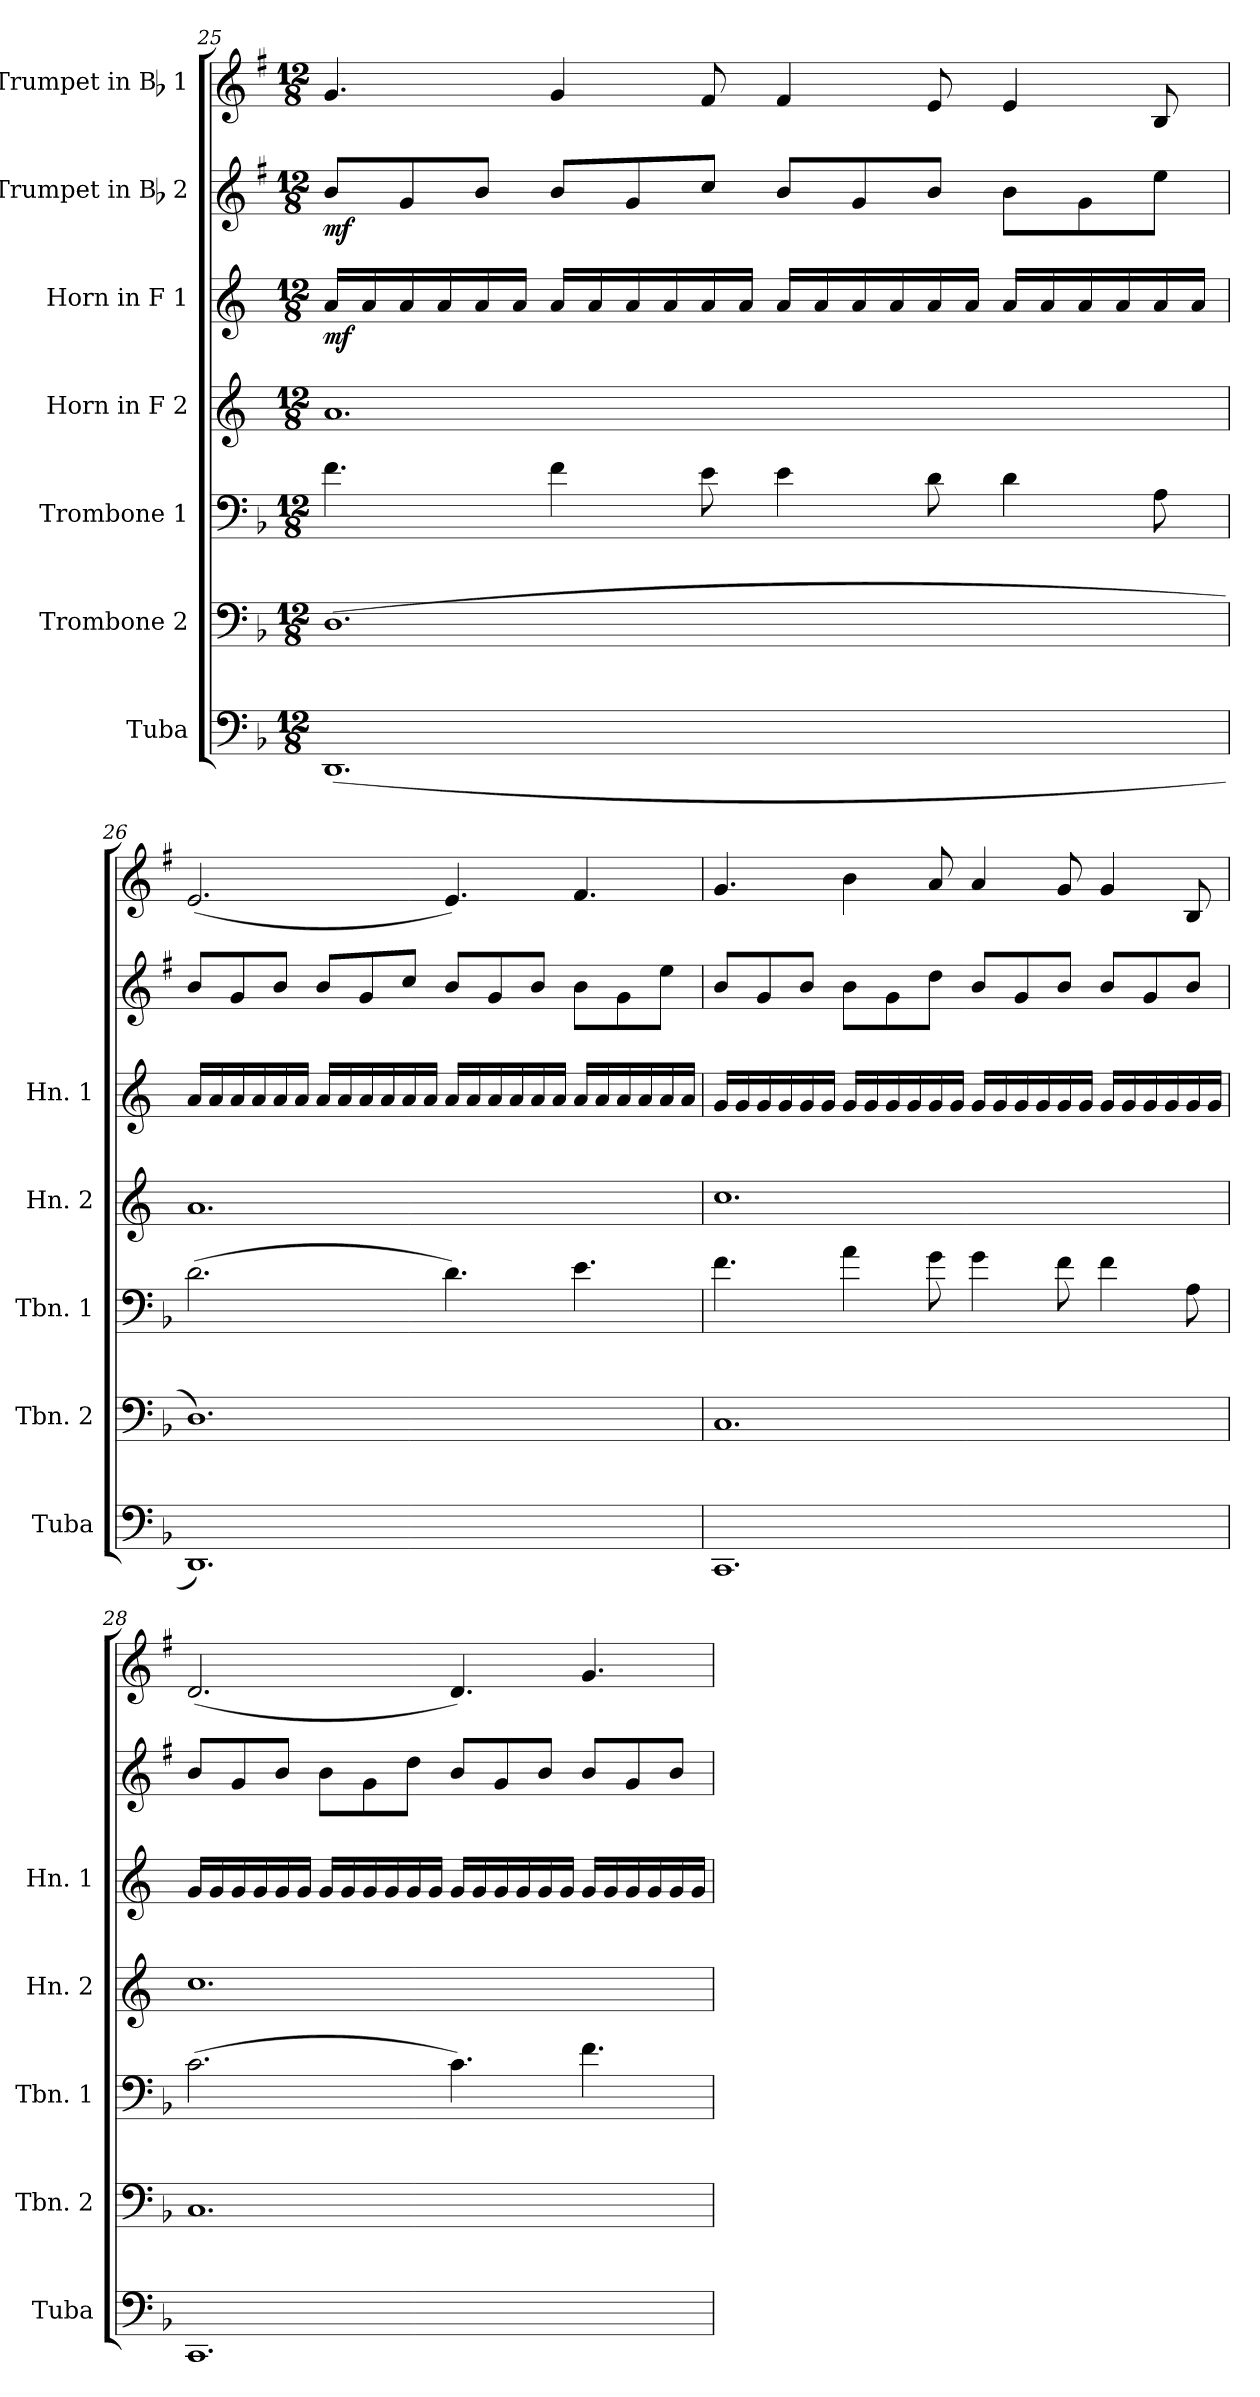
**kern	**kern	**kern	**kern	**kern	**dynam	**kern	**dynam	**kern
*part7	*part6	*part5	*part4	*part3	*part3	*part2	*part2	*part1
*staff7	*staff6	*staff5	*staff4	*staff3	*staff3	*staff2	*staff2	*staff1
*I"Tuba	*I"Trombone 2	*I"Trombone 1	*I"Horn in F 2	*I"Horn in F 1	*	*I"Trumpet in Bb 2	*	*I"Trumpet in Bb 1
*I'Tuba	*I'Tbn. 2	*I'Tbn. 1	*I'Hn. 2	*I'Hn. 1	*	*	*	*
!!LO:PB:g=z
*clefF4	*clefF4	*clefF4	*clefG2	*clefG2	*	*clefG2	*	*clefG2
*	*	*	*ITrd4c7	*ITrd4c7	*	*ITrd1c2	*	*ITrd1c2
*k[b-]	*k[b-]	*k[b-]	*k[b-]	*k[b-]	*	*k[b-]	*	*k[b-]
*F:	*F:	*F:	*	*	*	*F:	*	*F:
*M12/8	*M12/8	*M12/8	*M12/8	*M12/8	*	*M12/8	*	*M12/8
=25	=25	=25	=25	=25	=25	=25	=25	=25
!	!	!	!	!	!LO:DY:b	!	!LO:DY:b	!
(1.DD	(>1.D	4.f\	1.d	16d/LL	mf	8a/L	mf	4.f/
.	.	.	.	16d/	.	.	.	.
.	.	.	.	16d/	.	8f/	.	.
.	.	.	.	16d/	.	.	.	.
.	.	.	.	16d/	.	8a/J	.	.
.	.	.	.	16d/JJ	.	.	.	.
.	.	4f\	.	16d/LL	.	8a/L	.	4f/
.	.	.	.	16d/	.	.	.	.
.	.	.	.	16d/	.	8f/	.	.
.	.	.	.	16d/	.	.	.	.
.	.	8e\	.	16d/	.	8b-/J	.	8e/
.	.	.	.	16d/JJ	.	.	.	.
.	.	4e\	.	16d/LL	.	8a/L	.	4e/
.	.	.	.	16d/	.	.	.	.
.	.	.	.	16d/	.	8f/	.	.
.	.	.	.	16d/	.	.	.	.
.	.	8d\	.	16d/	.	8a/J	.	8d/
.	.	.	.	16d/JJ	.	.	.	.
.	.	4d\	.	16d/LL	.	8a\L	.	4d/
.	.	.	.	16d/	.	.	.	.
.	.	.	.	16d/	.	8f\	.	.
.	.	.	.	16d/	.	.	.	.
.	.	8A\	.	16d/	.	8dd\J	.	8A/
.	.	.	.	16d/JJ	.	.	.	.
=26	=26	=26	=26	=26	=26	=26	=26	=26
1.DD)	1.D)	(>2.d\	1.d	16d/LL	.	8a/L	.	(2.d/
.	.	.	.	16d/	.	.	.	.
.	.	.	.	16d/	.	8f/	.	.
.	.	.	.	16d/	.	.	.	.
.	.	.	.	16d/	.	8a/J	.	.
.	.	.	.	16d/JJ	.	.	.	.
.	.	.	.	16d/LL	.	8a/L	.	.
.	.	.	.	16d/	.	.	.	.
.	.	.	.	16d/	.	8f/	.	.
.	.	.	.	16d/	.	.	.	.
.	.	.	.	16d/	.	8b-/J	.	.
.	.	.	.	16d/JJ	.	.	.	.
.	.	4.d\)	.	16d/LL	.	8a/L	.	4.d/)
.	.	.	.	16d/	.	.	.	.
.	.	.	.	16d/	.	8f/	.	.
.	.	.	.	16d/	.	.	.	.
.	.	.	.	16d/	.	8a/J	.	.
.	.	.	.	16d/JJ	.	.	.	.
.	.	4.e\	.	16d/LL	.	8a\L	.	4.e/
.	.	.	.	16d/	.	.	.	.
.	.	.	.	16d/	.	8f\	.	.
.	.	.	.	16d/	.	.	.	.
.	.	.	.	16d/	.	8dd\J	.	.
.	.	.	.	16d/JJ	.	.	.	.
!!LO:LB:g=z
=27	=27	=27	=27	=27	=27	=27	=27	=27
1.CC	1.C	4.f\	1.f	16c/LL	.	8a/L	.	4.f/
.	.	.	.	16c/	.	.	.	.
.	.	.	.	16c/	.	8f/	.	.
.	.	.	.	16c/	.	.	.	.
.	.	.	.	16c/	.	8a/J	.	.
.	.	.	.	16c/JJ	.	.	.	.
.	.	4a\	.	16c/LL	.	8a\L	.	4a\
.	.	.	.	16c/	.	.	.	.
.	.	.	.	16c/	.	8f\	.	.
.	.	.	.	16c/	.	.	.	.
.	.	8g\	.	16c/	.	8cc\J	.	8g/
.	.	.	.	16c/JJ	.	.	.	.
.	.	4g\	.	16c/LL	.	8a/L	.	4g/
.	.	.	.	16c/	.	.	.	.
.	.	.	.	16c/	.	8f/	.	.
.	.	.	.	16c/	.	.	.	.
.	.	8f\	.	16c/	.	8a/J	.	8f/
.	.	.	.	16c/JJ	.	.	.	.
.	.	4f\	.	16c/LL	.	8a/L	.	4f/
.	.	.	.	16c/	.	.	.	.
.	.	.	.	16c/	.	8f/	.	.
.	.	.	.	16c/	.	.	.	.
.	.	8A\	.	16c/	.	8a/J	.	8A/
.	.	.	.	16c/JJ	.	.	.	.
=28	=28	=28	=28	=28	=28	=28	=28	=28
1.CC	1.C	(>2.c\	1.f	16c/LL	.	8a/L	.	(2.c/
.	.	.	.	16c/	.	.	.	.
.	.	.	.	16c/	.	8f/	.	.
.	.	.	.	16c/	.	.	.	.
.	.	.	.	16c/	.	8a/J	.	.
.	.	.	.	16c/JJ	.	.	.	.
.	.	.	.	16c/LL	.	8a\L	.	.
.	.	.	.	16c/	.	.	.	.
.	.	.	.	16c/	.	8f\	.	.
.	.	.	.	16c/	.	.	.	.
.	.	.	.	16c/	.	8cc\J	.	.
.	.	.	.	16c/JJ	.	.	.	.
.	.	4.c\)	.	16c/LL	.	8a/L	.	4.c/)
.	.	.	.	16c/	.	.	.	.
.	.	.	.	16c/	.	8f/	.	.
.	.	.	.	16c/	.	.	.	.
.	.	.	.	16c/	.	8a/J	.	.
.	.	.	.	16c/JJ	.	.	.	.
.	.	4.f\	.	16c/LL	.	8a/L	.	4.f/
.	.	.	.	16c/	.	.	.	.
.	.	.	.	16c/	.	8f/	.	.
.	.	.	.	16c/	.	.	.	.
.	.	.	.	16c/	.	8a/J	.	.
.	.	.	.	16c/JJ	.	.	.	.
=	=	=	=	=	=	=	=	=
*-	*-	*-	*-	*-	*-	*-	*-	*-
